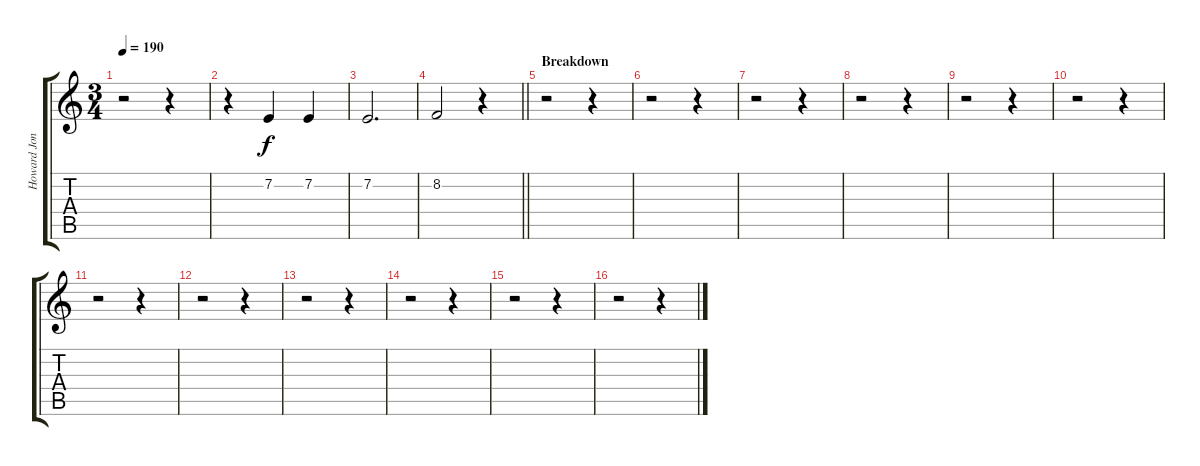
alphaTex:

\track ("Howard Jones" "Howard Jon") {instrument oboe}
\staff {score tabs}
\tuning (D4 A3 F3 C3 G2 C2) {hide}
\ts (3 4)
\tempo 190
\clef g2
\ks c
r.2{dy f} r.4 |
r.4 7.2.4 7.2.4 |
7.2.2{d} |
\barLineRight lightlight
8.2.2 r.4 |
\section ("" "Breakdown")
r.2 r.4 |
r.2 r.4 |
r.2 r.4 |
r.2 r.4 |
r.2 r.4 |
r.2 r.4 |
r.2 r.4 |
r.2 r.4 |
r.2 r.4 |
r.2 r.4 |
r.2 r.4 |
r.2 r.4
